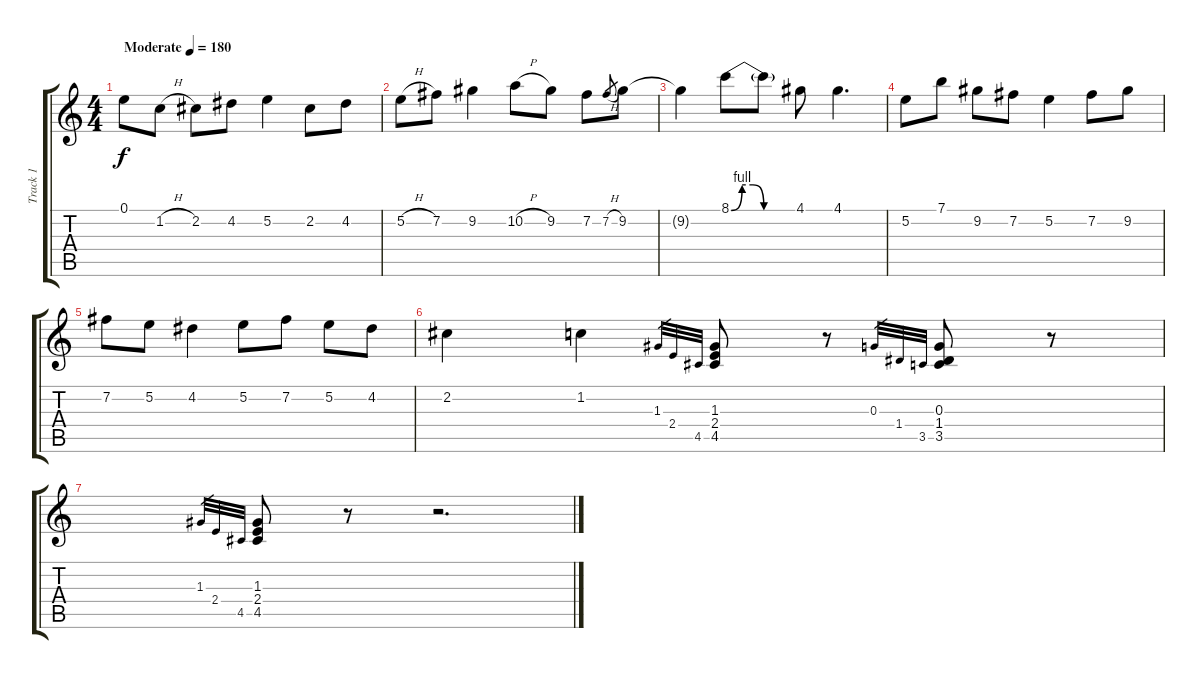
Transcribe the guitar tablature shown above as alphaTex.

\track ("Track 1" "Track 1") {instrument distortionguitar}
\staff {score tabs}
\tuning (E4 B3 G3 D3 A2 E2) {hide}
\ts (4 4)
\tempo (180 "Moderate")
\clef g2
\ks c
0.1.8{dy f instrument distortionguitar} 1.2{h}.8 2.2.8 4.2.8 5.2.4 2.2.8 4.2.8 |
5.2{h}.8 7.2.8 9.2.4 10.2{h}.8 9.2.8 7.2.8 7.2{h}.8{gr} 9.2.8 |
9.2{t}.4 8.1{be (custom 0 0 10 4 20 4 30 0 60 0)}.8 8.1{t}.8 4.1.8 4.1.4{d} |
5.2.8 7.1.8 9.2.8 7.2.8 5.2.4 7.2.8 9.2.8 |
7.2.8 5.2.8 4.2.4 5.2.8 7.2.8 5.2.8 4.2.8 |
2.2.4 1.2.4 1.3.32{gr} 2.4.32{gr} 4.5.32{gr} (1.3 2.4 4.5).8 r.8 0.3.32{gr} 1.4.32{gr} 3.5.32{gr} (0.3 1.4 3.5).8 r.8 |
1.3.32{gr} 2.4.32{gr} 4.5.32{gr} (1.3 2.4 4.5).8 r.8 r.2{d}
